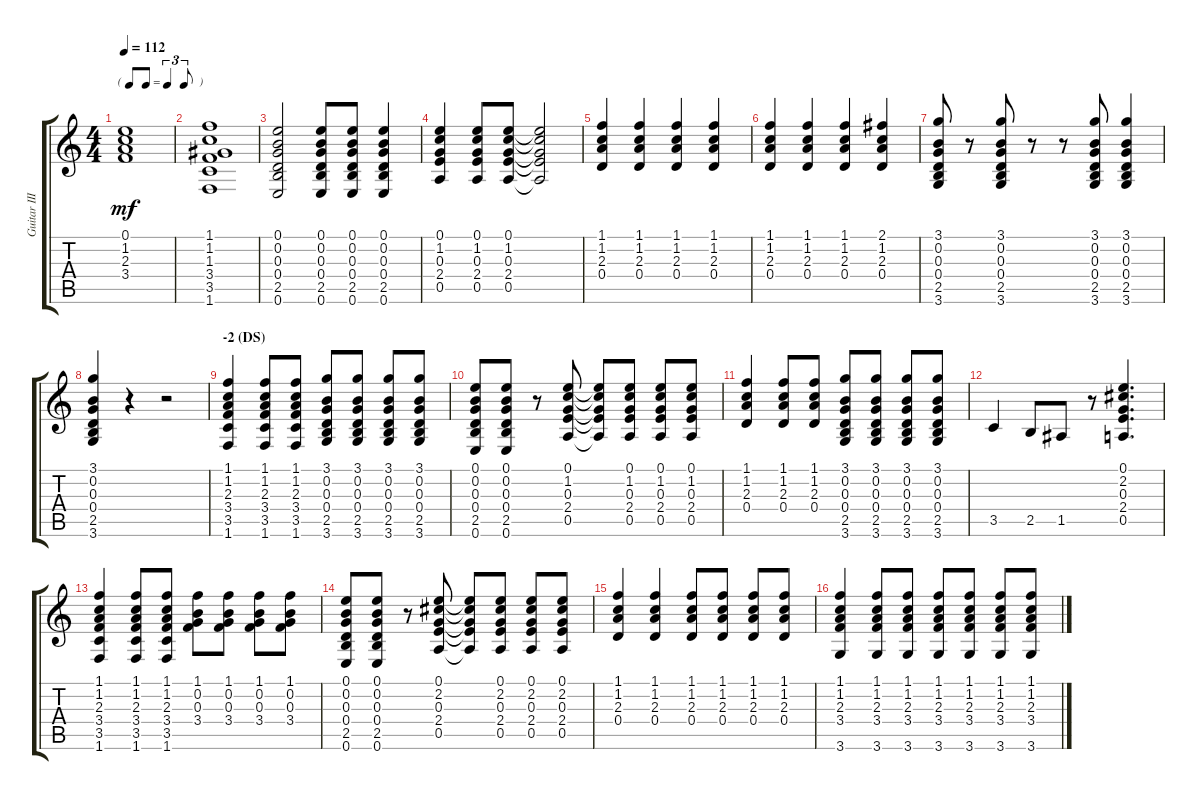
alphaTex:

\track ("Guitar III (12-string)" "Guitar III") {instrument acousticguitarsteel}
\staff {score tabs}
\tuning (E4 B3 G3 D3 A2 E2) {hide}
\ts (4 4)
\tf triplet8th
\section ("" "")
\tempo 112
\clef g2
\ks c
(0.1 1.2 2.3 3.4).1{dy mf} |
(1.1 1.2 1.3 3.4 3.5 1.6).1 |
(0.1 0.2 0.3 0.4 2.5 0.6).2 (0.1 0.2 0.3 0.4 2.5 0.6).8 (0.1 0.2 0.3 0.4 2.5 0.6).8 (0.1 0.2 0.3 0.4 2.5 0.6).4 |
(0.1 1.2 0.3 2.4 0.5).4 (0.1 1.2 0.3 2.4 0.5).8 (0.1 1.2 0.3 2.4 0.5).8 (0.1{t} 1.2{t} 0.3{t} 2.4{t} 0.5{t}).2 |
(1.1 1.2 2.3 0.4).4 (1.1 1.2 2.3 0.4).4 (1.1 1.2 2.3 0.4).4 (1.1 1.2 2.3 0.4).4 |
(1.1 1.2 2.3 0.4).4 (1.1 1.2 2.3 0.4).4 (1.1 1.2 2.3 0.4).4 (2.1 1.2 2.3 0.4).4 |
(3.1 0.2 0.3 0.4 2.5 3.6).8 r.8 (3.1 0.2 0.3 0.4 2.5 3.6).8 r.8 r.8 (3.1 0.2 0.3 0.4 2.5 3.6).8 (3.1 0.2 0.3 0.4 2.5 3.6).4 |
(3.1 0.2 0.3 0.4 2.5 3.6).4 r.4 r.2 |
\section ("" "-2 (DS)")
(1.1 1.2 2.3 3.4 3.5 1.6).4 (1.1 1.2 2.3 3.4 3.5 1.6).8 (1.1 1.2 2.3 3.4 3.5 1.6).8 (3.1 0.2 0.3 0.4 2.5 3.6).8 (3.1 0.2 0.3 0.4 2.5 3.6).8 (3.1 0.2 0.3 0.4 2.5 3.6).8 (3.1 0.2 0.3 0.4 2.5 3.6).8 |
(0.1 0.2 0.3 0.4 2.5 0.6).8 (0.1 0.2 0.3 0.4 2.5 0.6).8 r.8 (0.1 1.2 0.3 2.4 0.5).8 (0.1{t} 1.2{t} 0.3{t} 2.4{t} 0.5{t}).8 (0.1 1.2 0.3 2.4 0.5).8 (0.1 1.2 0.3 2.4 0.5).8 (0.1 1.2 0.3 2.4 0.5).8 |
(1.1 1.2 2.3 0.4).4 (1.1 1.2 2.3 0.4).8 (1.1 1.2 2.3 0.4).8 (3.1 0.2 0.3 0.4 2.5 3.6).8 (3.1 0.2 0.3 0.4 2.5 3.6).8 (3.1 0.2 0.3 0.4 2.5 3.6).8 (3.1 0.2 0.3 0.4 2.5 3.6).8 |
3.5.4 2.5.8 1.5.8 r.8 (0.1 2.2 0.3 2.4 0.5).4{d} |
(1.1 1.2 2.3 3.4 3.5 1.6).4 (1.1 1.2 2.3 3.4 3.5 1.6).8 (1.1 1.2 2.3 3.4 3.5 1.6).8 (1.1 0.2 0.3 3.4).8 (1.1 0.2 0.3 3.4).8 (1.1 0.2 0.3 3.4).8 (1.1 0.2 0.3 3.4).8 |
(0.1 0.2 0.3 0.4 2.5 0.6).8 (0.1 0.2 0.3 0.4 2.5 0.6).8 r.8 (0.1 2.2 0.3 2.4 0.5).8 (0.1{t} 2.2{t} 0.3{t} 2.4{t} 0.5{t}).8 (0.1 2.2 0.3 2.4 0.5).8 (0.1 2.2 0.3 2.4 0.5).8 (0.1 2.2 0.3 2.4 0.5).8 |
(1.1 1.2 2.3 0.4).4 (1.1 1.2 2.3 0.4).4 (1.1 1.2 2.3 0.4).8 (1.1 1.2 2.3 0.4).8 (1.1 1.2 2.3 0.4).8 (1.1 1.2 2.3 0.4).8 |
(1.1 1.2 2.3 3.4 3.6).4 (1.1 1.2 2.3 3.4 3.6).8 (1.1 1.2 2.3 3.4 3.6).8 (1.1 1.2 2.3 3.4 3.6).8 (1.1 1.2 2.3 3.4 3.6).8 (1.1 1.2 2.3 3.4 3.6).8 (1.1 1.2 2.3 3.4 3.6).8
